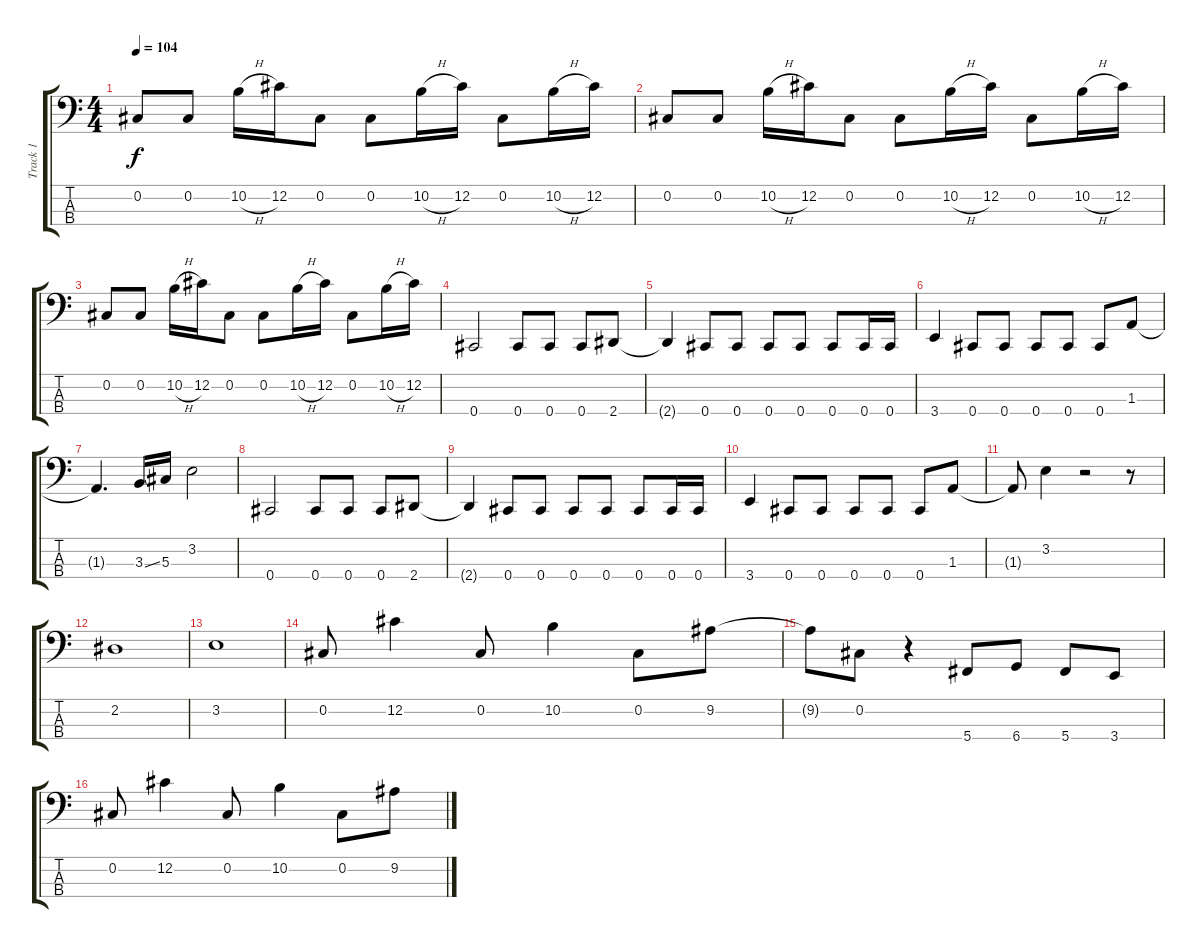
\track ("Track 1" "Track 1") {instrument electricbassfinger}
\staff {score tabs}
\tuning (Gb2 Db2 Ab1 Db1) {hide}
\ts (4 4)
\tempo 104
\clef f4
\ks c
0.2.8{dy f} 0.2.8 10.2{h}.16 12.2.16 0.2.8 0.2.8 10.2{h}.16 12.2.16 0.2.8 10.2{h}.16 12.2.16 |
0.2.8 0.2.8 10.2{h}.16 12.2.16 0.2.8 0.2.8 10.2{h}.16 12.2.16 0.2.8 10.2{h}.16 12.2.16 |
0.2.8 0.2.8 10.2{h}.16 12.2.16 0.2.8 0.2.8 10.2{h}.16 12.2.16 0.2.8 10.2{h}.16 12.2.16 |
0.4.2 0.4.8 0.4.8 0.4.8 2.4.8 |
2.4{t}.4 0.4.8 0.4.8 0.4.8 0.4.8 0.4.8 0.4.16 0.4.16 |
3.4.4 0.4.8 0.4.8 0.4.8 0.4.8 0.4.8 1.3.8 |
1.3{t}.4{d} 3.3{ss}.16 5.3.16 3.2.2 |
0.4.2 0.4.8 0.4.8 0.4.8 2.4.8 |
2.4{t}.4 0.4.8 0.4.8 0.4.8 0.4.8 0.4.8 0.4.16 0.4.16 |
3.4.4 0.4.8 0.4.8 0.4.8 0.4.8 0.4.8 1.3.8 |
1.3{t}.8 3.2.4 r.2 r.8 |
2.2.1 |
3.2.1 |
0.2.8 12.2.4 0.2.8 10.2.4 0.2.8 9.2.8 |
9.2{t}.8 0.2.8 r.4 5.4.8 6.4.8 5.4.8 3.4.8 |
0.2.8 12.2.4 0.2.8 10.2.4 0.2.8 9.2.8
